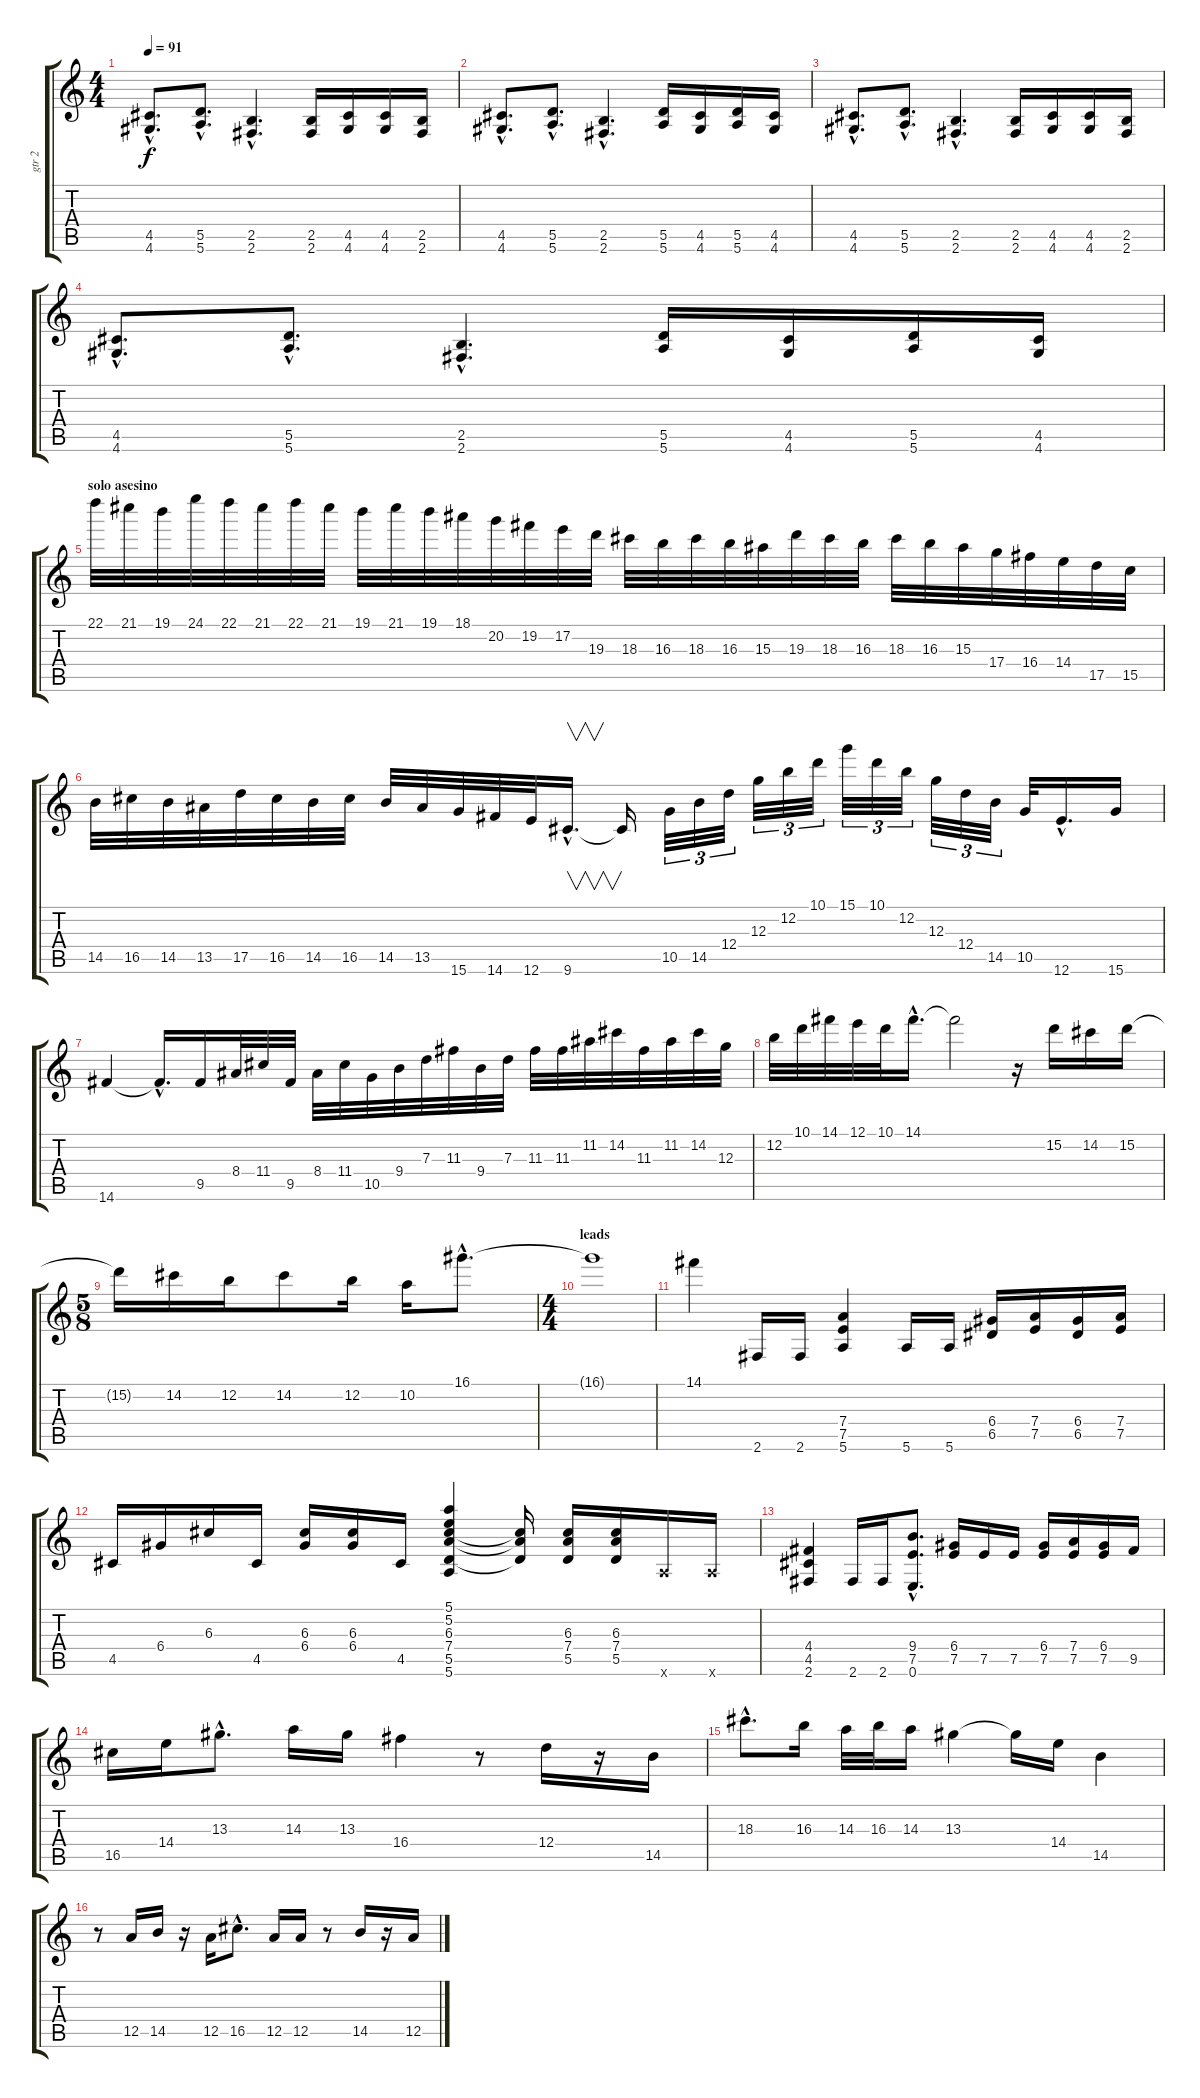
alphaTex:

\track ("gtr 2" "gtr 2") {instrument distortionguitar}
\staff {score tabs}
\tuning (E4 B3 G3 D3 A2 E2) {hide}
\ts (4 4)
\tempo 91
\clef g2
\ks c
(4.5{hac} 4.6{hac}).8{d dy f} (5.5{hac} 5.6{hac}).8{d} (2.5{hac} 2.6{hac}).4{d} (2.5 2.6).16 (4.5 4.6).16 (4.5 4.6).16 (2.5 2.6).16 |
(4.5{hac} 4.6{hac}).8{d} (5.5{hac} 5.6{hac}).8{d} (2.5{hac} 2.6{hac}).4{d} (5.5 5.6).16 (4.5 4.6).16 (5.5 5.6).16 (4.5 4.6).16 |
(4.5{hac} 4.6{hac}).8{d} (5.5{hac} 5.6{hac}).8{d} (2.5{hac} 2.6{hac}).4{d} (2.5 2.6).16 (4.5 4.6).16 (4.5 4.6).16 (2.5 2.6).16 |
(4.5{hac} 4.6{hac}).8{d} (5.5{hac} 5.6{hac}).8{d} (2.5{hac} 2.6{hac}).4{d} (5.5 5.6).16 (4.5 4.6).16 (5.5 5.6).16 (4.5 4.6).16 |
\section ("" "solo asesino")
22.1.32 21.1.32 19.1.32 24.1.32 22.1.32 21.1.32 22.1.32 21.1.32 19.1.32 21.1.32 19.1.32 18.1.32 20.2.32 19.2.32 17.2.32 19.3.32 18.3.32 16.3.32 18.3.32 16.3.32 15.3.32 19.3.32 18.3.32 16.3.32 18.3.32 16.3.32 15.3.32 17.4.32 16.4.32 14.4.32 17.5.32 15.5.32 |
14.5.32 16.5.32 14.5.32 13.5.32 17.5.32 16.5.32 14.5.32 16.5.32 14.5.32 13.5.32 15.6.32 14.6.32 12.6.32 9.6{hac}.16{v d} 9.6{t}.16 10.5.32{tu (3 2)} 14.5.32{tu (3 2)} 12.4.32{tu (3 2)} 12.3.32{tu (3 2)} 12.2.32{tu (3 2)} 10.1.32{tu (3 2)} 15.1.32{tu (3 2)} 10.1.32{tu (3 2)} 12.2.32{tu (3 2)} 12.3.32{tu (3 2)} 12.4.32{tu (3 2)} 14.5.32{tu (3 2)} 10.5.32 12.6{hac}.16{d} 15.6.16 |
14.6.4 14.6{hac t}.16{d} 9.5.16 8.4.32 11.4.32 9.5.32 8.4.32 11.4.32 10.5.32 9.4.32 7.3.32 11.3.32 9.4.32 7.3.32 11.3.32 11.3.32 11.2.32 14.2.32 11.3.32 11.2.32 14.2.32 12.3.32 |
12.2.32 10.1.32 14.1.32 12.1.32 10.1.32 14.1{hac}.16{d} 14.1{t}.2 r.16 15.2.16 14.2.16 15.2.16 |
\ts (5 8)
15.2{t}.16 14.2.16 12.2.16 14.2.8 12.2.16 10.2.16 16.1{hac}.8{d} |
\ts (4 4)
\section ("" "leads ")
16.1{t}.1 |
14.1.4 2.6.16 2.6.16 (7.4 7.5 5.6).4 5.6.16 5.6.16 (6.4 6.5).16 (7.4 7.5).16 (6.4 6.5).16 (7.4 7.5).16 |
4.5.16 6.4.16 6.3.16 4.5.16 (6.3 6.4).16 (6.3 6.4).16 4.5.16 (5.1 5.2 6.3 7.4 5.5 5.6).4 (6.3{t} 7.4{t} 5.5{t}).16 (6.3 7.4 5.5).16 (6.3 7.4 5.5).16 5.6{x}.16 5.6{x}.16 |
(4.4 4.5 2.6).4 2.6.16 2.6.16 (9.4{hac} 7.5{hac} 0.6{hac}).8{d} (6.4 7.5).16 7.5.16 7.5.16 (6.4 7.5).16 (7.4 7.5).16 (6.4 7.5).16 9.5.16 |
16.5.16 14.4.16 13.3{hac}.8{d} 14.3.16 13.3.16 16.4.4 r.8 12.4.16 r.16 14.5.16 |
18.3{hac}.8{d} 16.3.16 14.3.32 16.3.32 14.3.16 13.3.4 13.3{t}.16 14.4.16 14.5.4 |
r.8 12.5.16 14.5.16 r.16 12.5.16 16.5{hac}.8{d} 12.5.16 12.5.16 r.8 14.5.16 r.16 12.5.16
